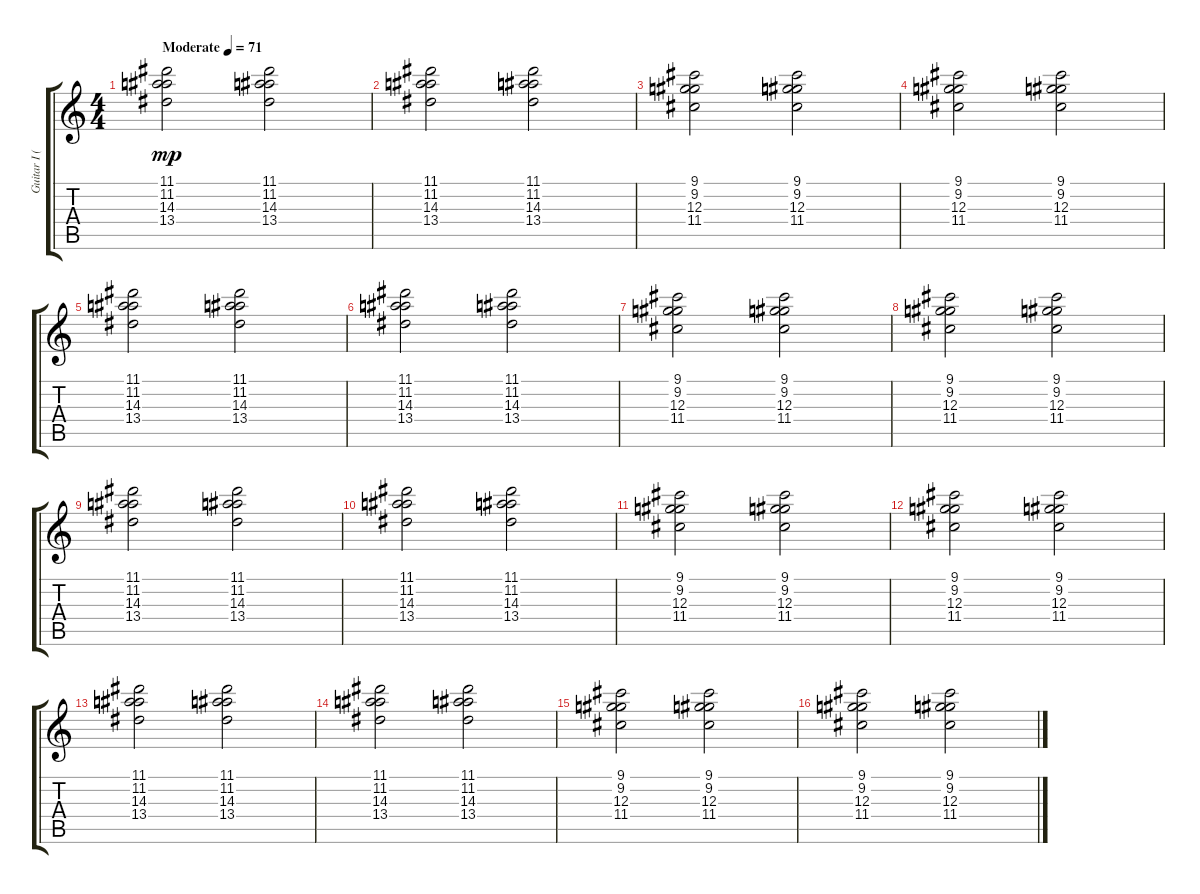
\track ("Guitar I (with Fingers and Leslie Rotary" "Guitar I (") {instrument electricguitarjazz}
\staff {score tabs}
\tuning (E4 B3 G3 D3 A2 E2) {hide}
\ts (4 4)
\tempo (71 "Moderate")
\clef g2
\ks c
(11.1 11.2 14.3 13.4).2{dy mp balance 16 instrument electricguitarjazz} (11.1 11.2 14.3 13.4).2{balance 0} |
(11.1 11.2 14.3 13.4).2{balance 16} (11.1 11.2 14.3 13.4).2{balance 0} |
(9.1 9.2 12.3 11.4).2{balance 16} (9.1 9.2 12.3 11.4).2{balance 0} |
(9.1 9.2 12.3 11.4).2{balance 16} (9.1 9.2 12.3 11.4).2{balance 0} |
(11.1 11.2 14.3 13.4).2{balance 16} (11.1 11.2 14.3 13.4).2{balance 0} |
(11.1 11.2 14.3 13.4).2{balance 16} (11.1 11.2 14.3 13.4).2{balance 0} |
(9.1 9.2 12.3 11.4).2{balance 16} (9.1 9.2 12.3 11.4).2{balance 0} |
(9.1 9.2 12.3 11.4).2{balance 16} (9.1 9.2 12.3 11.4).2{balance 0} |
(11.1 11.2 14.3 13.4).2{balance 16} (11.1 11.2 14.3 13.4).2{balance 0} |
(11.1 11.2 14.3 13.4).2{balance 16} (11.1 11.2 14.3 13.4).2{balance 0} |
(9.1 9.2 12.3 11.4).2{balance 16} (9.1 9.2 12.3 11.4).2{balance 0} |
(9.1 9.2 12.3 11.4).2{balance 16} (9.1 9.2 12.3 11.4).2{balance 0} |
(11.1 11.2 14.3 13.4).2{balance 16} (11.1 11.2 14.3 13.4).2{balance 0} |
(11.1 11.2 14.3 13.4).2{balance 16} (11.1 11.2 14.3 13.4).2{balance 0} |
(9.1 9.2 12.3 11.4).2{balance 16} (9.1 9.2 12.3 11.4).2{balance 0} |
(9.1 9.2 12.3 11.4).2{balance 16} (9.1 9.2 12.3 11.4).2{balance 0}
